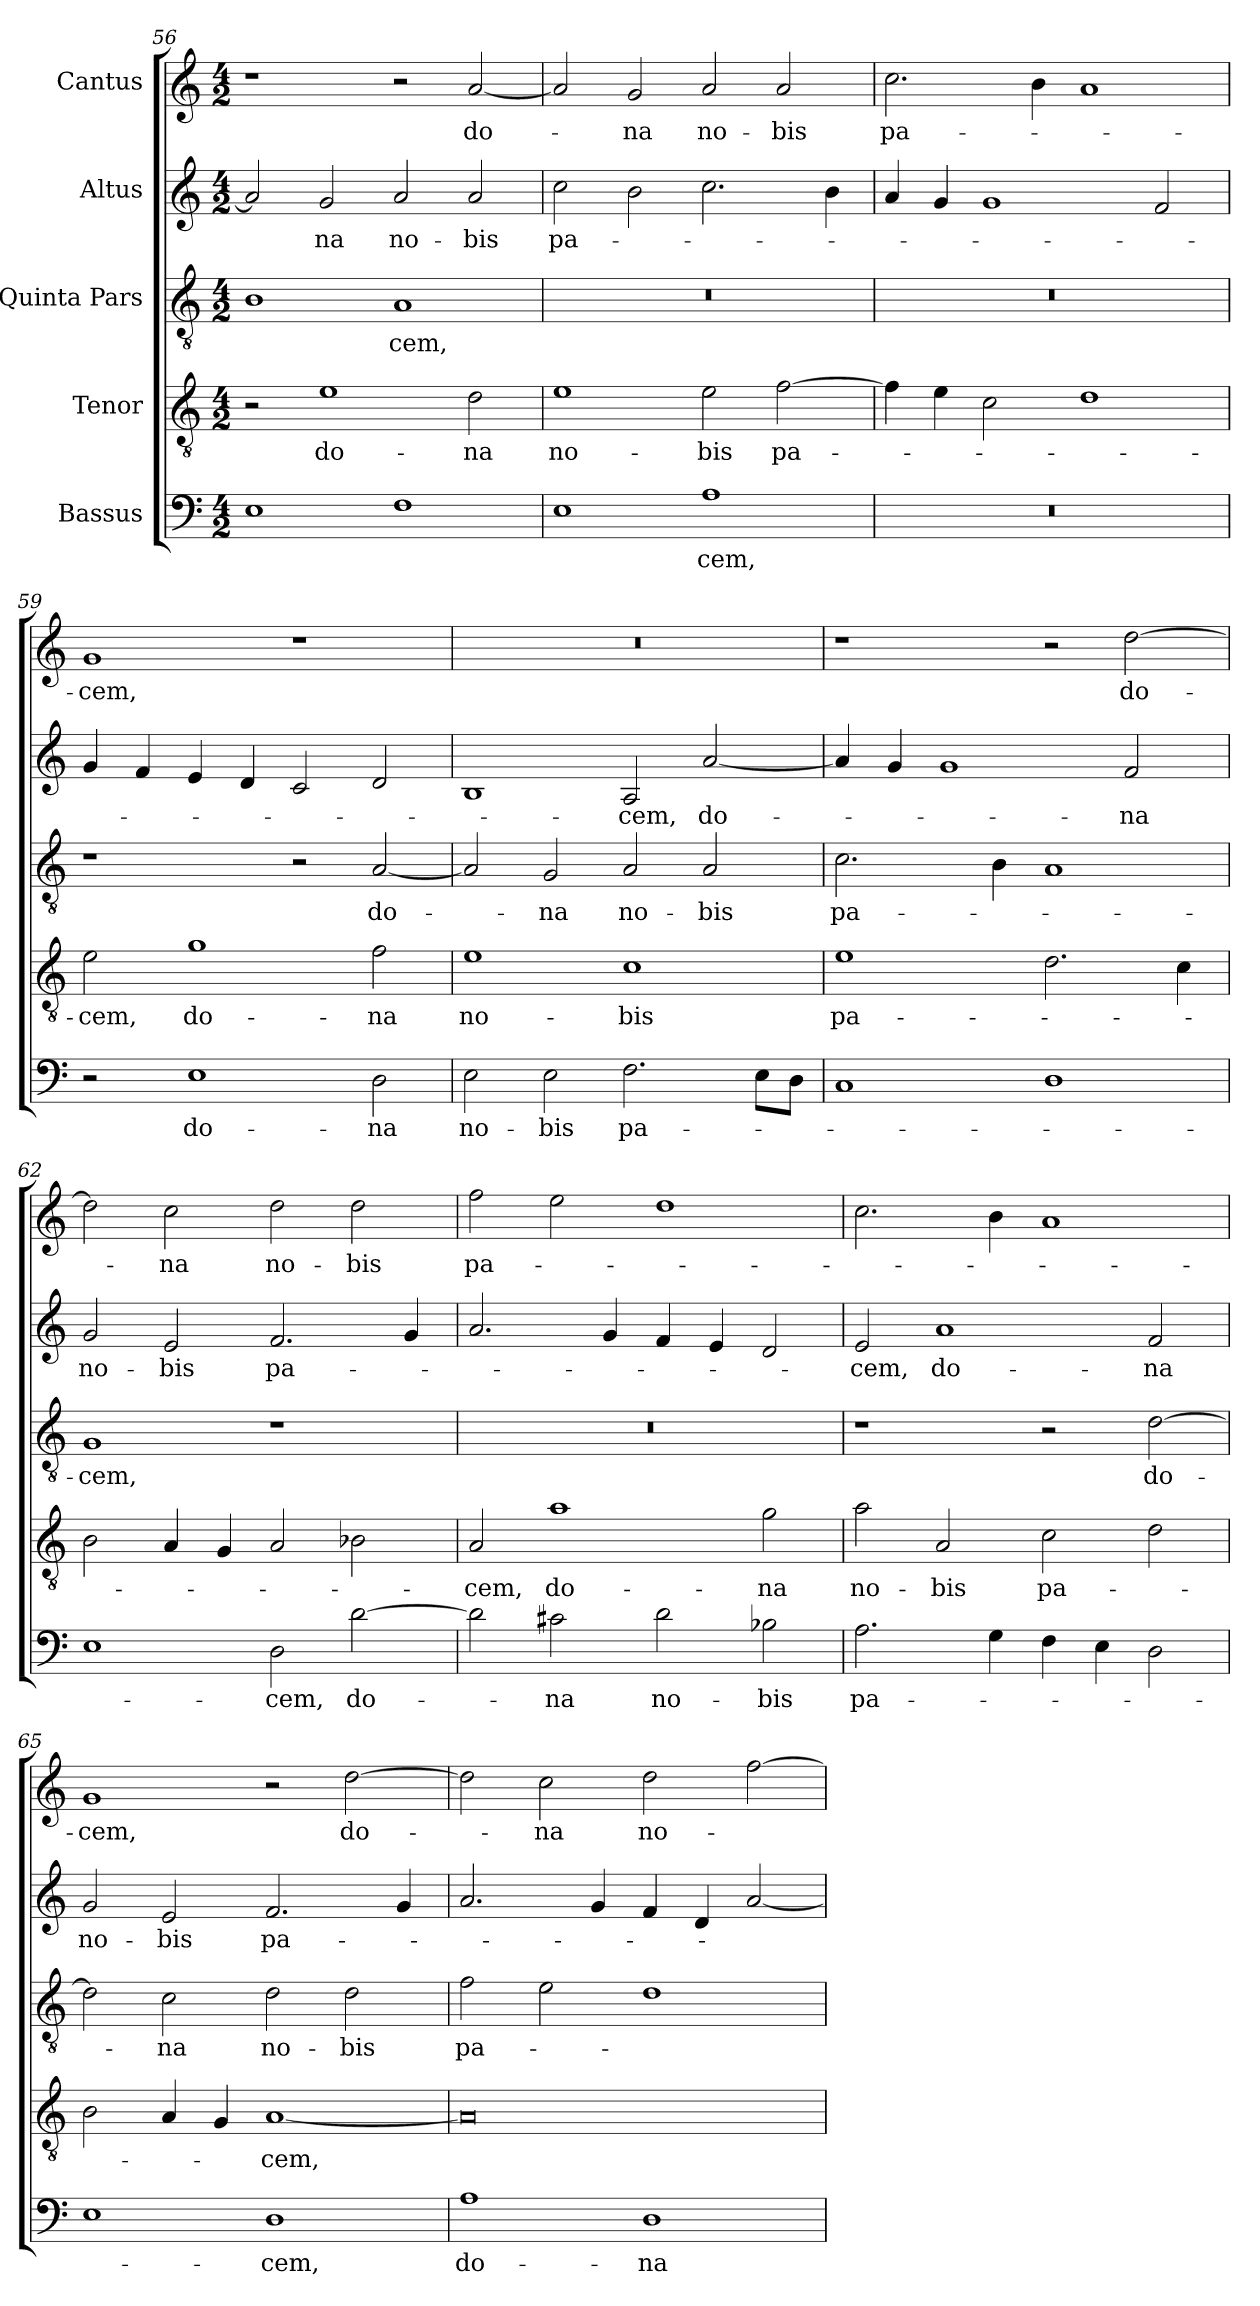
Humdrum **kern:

**kern	**text	**kern	**text	**kern	**text	**kern	**text	**kern	**text
*part5	*part5	*part4	*part4	*part3	*part3	*part2	*part2	*part1	*part1
*staff5	*staff5	*staff4	*staff4	*staff3	*staff3	*staff2	*staff2	*staff1	*staff1
*I"Bassus	*	*I"Tenor	*	*I"Quinta Pars	*	*I"Altus	*	*I"Cantus	*
*clefF4	*	*clefGv2	*	*clefGv2	*	*clefG2	*	*clefG2	*
*k[]	*	*k[]	*	*k[]	*	*k[]	*	*k[]	*
*M4/2	*	*M4/2	*	*M4/2	*	*M4/2	*	*M4/2	*
=56	=56	=56	=56	=56	=56	=56	=56	=56	=56
1E\	.	2r	.	1B\	.	2a/]	.	1r	.
.	.	1e\	do-	.	.	2g/	-na	.	.
1F\	.	.	.	1A/	-cem,	2a/	no-	2r	.
.	.	2d\	-na	.	.	2a/	-bis	[2a/	do-
=57	=57	=57	=57	=57	=57	=57	=57	=57	=57
1E\	.	1e\	no-	0r	.	2cc\	pa-	2a/]	.
.	.	.	.	.	.	2b\	.	2g/	-na
1A\	-cem,	2e\	-bis	.	.	2.cc\	.	2a/	no-
.	.	[2f\	pa-	.	.	.	.	2a/	-bis
.	.	.	.	.	.	4b\	.	.	.
=58	=58	=58	=58	=58	=58	=58	=58	=58	=58
0r	.	4f\]	.	0r	.	4a/	.	2.cc\	pa-
.	.	4e\	.	.	.	4g/	.	.	.
.	.	2c\	.	.	.	1g/	.	.	.
.	.	.	.	.	.	.	.	4b\	.
.	.	1d\	.	.	.	.	.	1a/	.
.	.	.	.	.	.	2f/	.	.	.
=59	=59	=59	=59	=59	=59	=59	=59	=59	=59
2r	.	2e\	-cem,	1r	.	4g/	.	1g/	-cem,
.	.	.	.	.	.	4f/	.	.	.
1E\	do-	1g\	do-	.	.	4e/	.	.	.
.	.	.	.	.	.	4d/	.	.	.
.	.	.	.	2r	.	2c/	.	1r	.
2D\	-na	2f\	-na	[2A/	do-	2d/	.	.	.
=60	=60	=60	=60	=60	=60	=60	=60	=60	=60
2E\	no-	1e\	no-	2A/]	.	1B/	.	0r	.
2E\	-bis	.	.	2G/	-na	.	.	.	.
2.F\	pa-	1c\	-bis	2A/	no-	2A/	-cem,	.	.
.	.	.	.	2A/	-bis	[2a/	do-	.	.
8E\L	.	.	.	.	.	.	.	.	.
8D\J	.	.	.	.	.	.	.	.	.
=61	=61	=61	=61	=61	=61	=61	=61	=61	=61
1C/	.	1e\	pa-	2.c\	pa-	4a/]	.	1r	.
.	.	.	.	.	.	4g/	.	.	.
.	.	.	.	.	.	1g/	.	.	.
.	.	.	.	4B\	.	.	.	.	.
1D\	.	2.d\	.	1A/	.	.	.	2r	.
.	.	.	.	.	.	2f/	-na	[2dd\	do-
.	.	4c\	.	.	.	.	.	.	.
=62	=62	=62	=62	=62	=62	=62	=62	=62	=62
1E\	.	2B\	.	1G/	-cem,	2g/	no-	2dd\]	.
.	.	4A/	.	.	.	2e/	-bis	2cc\	-na
.	.	4G/	.	.	.	.	.	.	.
2D\	-cem,	2A/	.	1r	.	2.f/	pa-	2dd\	no-
[2d\	do-	2B-X\	.	.	.	.	.	2dd\	-bis
.	.	.	.	.	.	4g/	.	.	.
=63	=63	=63	=63	=63	=63	=63	=63	=63	=63
2d\]	.	2A/	-cem,	0r	.	2.a/	.	2ff\	pa-
2c#X\	-na	1a\	do-	.	.	.	.	2ee\	.
.	.	.	.	.	.	4g/	.	.	.
2d\	no-	.	.	.	.	4f/	.	1dd\	.
.	.	.	.	.	.	4e/	.	.	.
2B-X\	-bis	2g\	-na	.	.	2d/	.	.	.
=64	=64	=64	=64	=64	=64	=64	=64	=64	=64
2.A\	pa-	2a\	no-	1r	.	2e/	-cem,	2.cc\	.
.	.	2A/	-bis	.	.	1a/	do-	.	.
4G\	.	.	.	.	.	.	.	4b\	.
4F\	.	2c\	pa-	2r	.	.	.	1a/	.
4E\	.	.	.	.	.	.	.	.	.
2D\	.	2d\	.	[2d\	do-	2f/	-na	.	.
=65	=65	=65	=65	=65	=65	=65	=65	=65	=65
1E\	.	2B\	.	2d\]	.	2g/	no-	1g/	-cem,
.	.	4A/	.	2c\	-na	2e/	-bis	.	.
.	.	4G/	.	.	.	.	.	.	.
1D\	-cem,	[1A/	-cem,	2d\	no-	2.f/	pa-	2r	.
.	.	.	.	2d\	-bis	.	.	[2dd\	do-
.	.	.	.	.	.	4g/	.	.	.
=66	=66	=66	=66	=66	=66	=66	=66	=66	=66
1A\	do-	0A/]	.	2f\	pa-	2.a/	.	2dd\]	.
.	.	.	.	2e\	.	.	.	2cc\	-na
.	.	.	.	.	.	4g/	.	.	.
1D\	-na	.	.	1d\	.	4f/	.	2dd\	no-
.	.	.	.	.	.	4d/	.	.	.
.	.	.	.	.	.	[2a/	.	[2ff\	.
=	=	=	=	=	=	=	=	=	=
*-	*-	*-	*-	*-	*-	*-	*-	*-	*-
